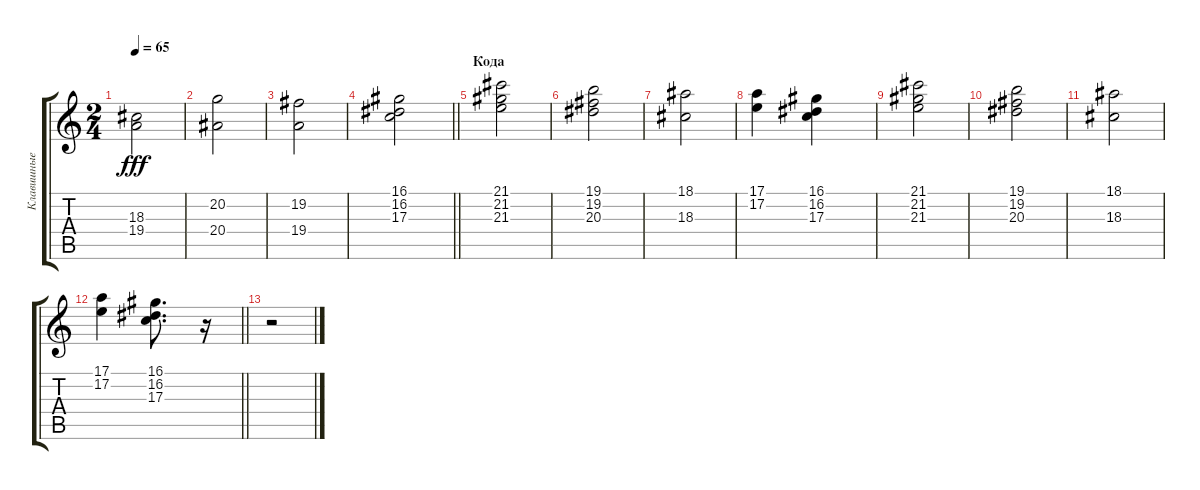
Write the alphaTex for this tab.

\track ("Клавишные 1" "Клавишные ") {instrument drawbarorgan}
\staff {score tabs}
\tuning (E4 B3 G3 D3 A2 E2) {hide}
\ts (2 4)
\tempo 65
\clef g2
\ks c
(18.3 19.4).2{dy fff} |
(20.2 20.4).2 |
(19.2 19.4).2 |
\barLineRight lightlight
(16.1 16.2 17.3).2 |
\section ("" "Кода")
(21.1 21.2 21.3).2 |
(19.1 19.2 20.3).2 |
(18.1 18.3).2 |
(17.1 17.2).4 (16.1 16.2 17.3).4 |
(21.1 21.2 21.3).2 |
(19.1 19.2 20.3).2 |
(18.1 18.3).2 |
\barLineRight lightlight
(17.1 17.2).4 (16.1 16.2 17.3).8{d} r.16 |
r.2
